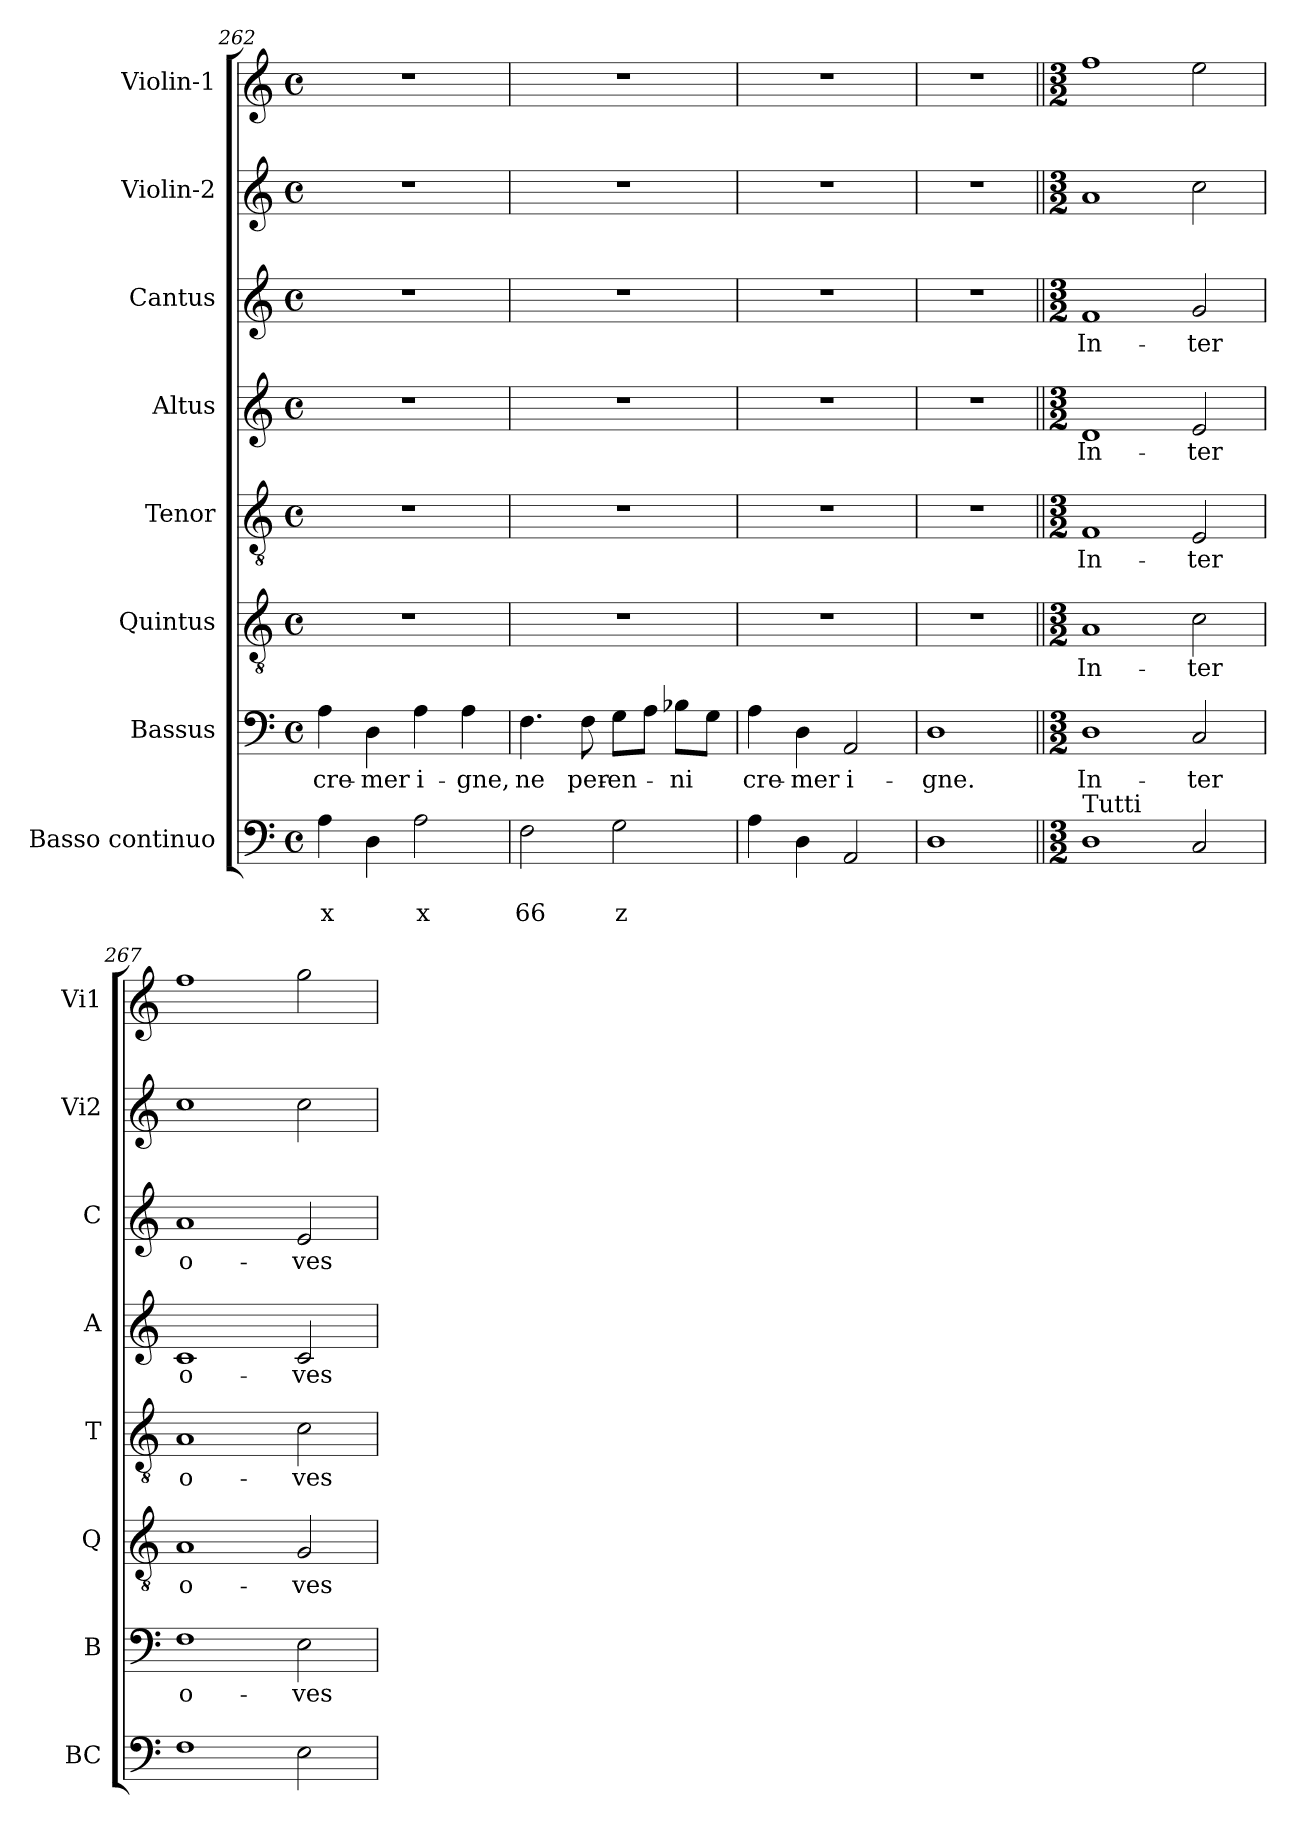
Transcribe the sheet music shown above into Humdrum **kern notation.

**kern	**text	**text	**kern	**text	**kern	**text	**kern	**text	**kern	**text	**kern	**text	**kern	**kern
*part8	*part8	*part8	*part7	*part7	*part6	*part6	*part5	*part5	*part4	*part4	*part3	*part3	*part2	*part1
*staff8	*staff8	*staff8	*staff7	*staff7	*staff6	*staff6	*staff5	*staff5	*staff4	*staff4	*staff3	*staff3	*staff2	*staff1
*I"Basso continuo	*	*	*I"Bassus	*	*I"Quintus	*	*I"Tenor	*	*I"Altus	*	*I"Cantus	*	*I"Violin-2	*I"Violin-1
*I'BC	*	*	*I'B	*	*I'Q	*	*I'T	*	*I'A	*	*I'C	*	*I'Vi2	*I'Vi1
*clefF4	*	*	*clefF4	*	*clefGv2	*	*clefGv2	*	*clefG2	*	*clefG2	*	*clefG2	*clefG2
*k[]	*	*	*k[]	*	*k[]	*	*k[]	*	*k[]	*	*k[]	*	*k[]	*k[]
*C:	*	*	*C:	*	*C:	*	*C:	*	*C:	*	*C:	*	*C:	*C:
*M4/4	*	*	*M4/4	*	*M4/4	*	*M4/4	*	*M4/4	*	*M4/4	*	*M4/4	*M4/4
*met(c)	*	*	*met(c)	*	*met(c)	*	*met(c)	*	*met(c)	*	*met(c)	*	*met(c)	*met(c)
=262	=262	=262	=262	=262	=262	=262	=262	=262	=262	=262	=262	=262	=262	=262
!	!	!LO:LY:b	!	!LO:LY:b	!	!	!	!	!	!	!	!	!	!
4A\	.	x	4A\	cre-	1r	.	1r	.	1r	.	1r	.	1r	1r
!	!	!	!	!LO:LY:b	!	!	!	!	!	!	!	!	!	!
4D\	.	.	4D\	-mer	.	.	.	.	.	.	.	.	.	.
!	!	!LO:LY:b	!	!LO:LY:b	!	!	!	!	!	!	!	!	!	!
2A\	.	x	4A\	i-	.	.	.	.	.	.	.	.	.	.
!	!	!	!	!LO:LY:b	!	!	!	!	!	!	!	!	!	!
.	.	.	4A\	-gne,	.	.	.	.	.	.	.	.	.	.
=263	=263	=263	=263	=263	=263	=263	=263	=263	=263	=263	=263	=263	=263	=263
!	!	!LO:LY:b	!	!LO:LY:b	!	!	!	!	!	!	!	!	!	!
2F\	.	66	4.F\	ne	1r	.	1r	.	1r	.	1r	.	1r	1r
!	!	!	!	!LO:LY:b	!	!	!	!	!	!	!	!	!	!
.	.	.	8F\	per-	.	.	.	.	.	.	.	.	.	.
!	!	!LO:LY:b	!	!LO:LY:b	!	!	!	!	!	!	!	!	!	!
2G\	.	z	8G\L	-en-	.	.	.	.	.	.	.	.	.	.
.	.	.	8A\J	.	.	.	.	.	.	.	.	.	.	.
!	!	!	!	!LO:LY:b	!	!	!	!	!	!	!	!	!	!
.	.	.	8B-X\L	-ni	.	.	.	.	.	.	.	.	.	.
.	.	.	8G\J	.	.	.	.	.	.	.	.	.	.	.
=264	=264	=264	=264	=264	=264	=264	=264	=264	=264	=264	=264	=264	=264	=264
!	!	!	!	!LO:LY:b	!	!	!	!	!	!	!	!	!	!
4A\	.	.	4A\	cre-	1r	.	1r	.	1r	.	1r	.	1r	1r
!	!	!	!	!LO:LY:b	!	!	!	!	!	!	!	!	!	!
4D\	.	.	4D\	-mer	.	.	.	.	.	.	.	.	.	.
!	!	!	!	!LO:LY:b	!	!	!	!	!	!	!	!	!	!
2AA/	.	.	2AA/	i-	.	.	.	.	.	.	.	.	.	.
=265	=265	=265	=265	=265	=265	=265	=265	=265	=265	=265	=265	=265	=265	=265
!	!	!	!	!LO:LY:b	!	!	!	!	!	!	!	!	!	!
1D	.	.	1D	-gne.	1r	.	1r	.	1r	.	1r	.	1r	1r
!!LO:LB:g=z
=266||	=266||	=266||	=266||	=266||	=266||	=266||	=266||	=266||	=266||	=266||	=266||	=266||	=266||	=266||
*M3/2	*	*	*M3/2	*	*M3/2	*	*M3/2	*	*M3/2	*	*M3/2	*	*M3/2	*M3/2
!LO:TX:a:t=Tutti	!	!	!	!	!	!	!	!	!	!	!	!	!	!
!	!	!	!	!LO:LY:b	!	!LO:LY:b	!	!LO:LY:b	!	!LO:LY:b	!	!LO:LY:b	!	!
1D	.	.	1D	In-	1A	In-	1F	In-	1d	In-	1f	In-	1a	1ff
!	!	!	!	!LO:LY:b	!	!LO:LY:b	!	!LO:LY:b	!	!LO:LY:b	!	!LO:LY:b	!	!
2C/	.	.	2C/	-ter	2c\	-ter	2E/	-ter	2e/	-ter	2g/	-ter	2cc\	2ee\
=267	=267	=267	=267	=267	=267	=267	=267	=267	=267	=267	=267	=267	=267	=267
!	!	!	!	!LO:LY:b	!	!LO:LY:b	!	!LO:LY:b	!	!LO:LY:b	!	!LO:LY:b	!	!
1F	.	.	1F	o-	1A	o-	1A	o-	1c	o-	1a	o-	1cc	1ff
!	!	!	!	!LO:LY:b	!	!LO:LY:b	!	!LO:LY:b	!	!LO:LY:b	!	!LO:LY:b	!	!
2E\	.	.	2E\	-ves	2G/	-ves	2c\	-ves	2c/	-ves	2e/	-ves	2cc\	2gg\
=	=	=	=	=	=	=	=	=	=	=	=	=	=	=
*-	*-	*-	*-	*-	*-	*-	*-	*-	*-	*-	*-	*-	*-	*-
